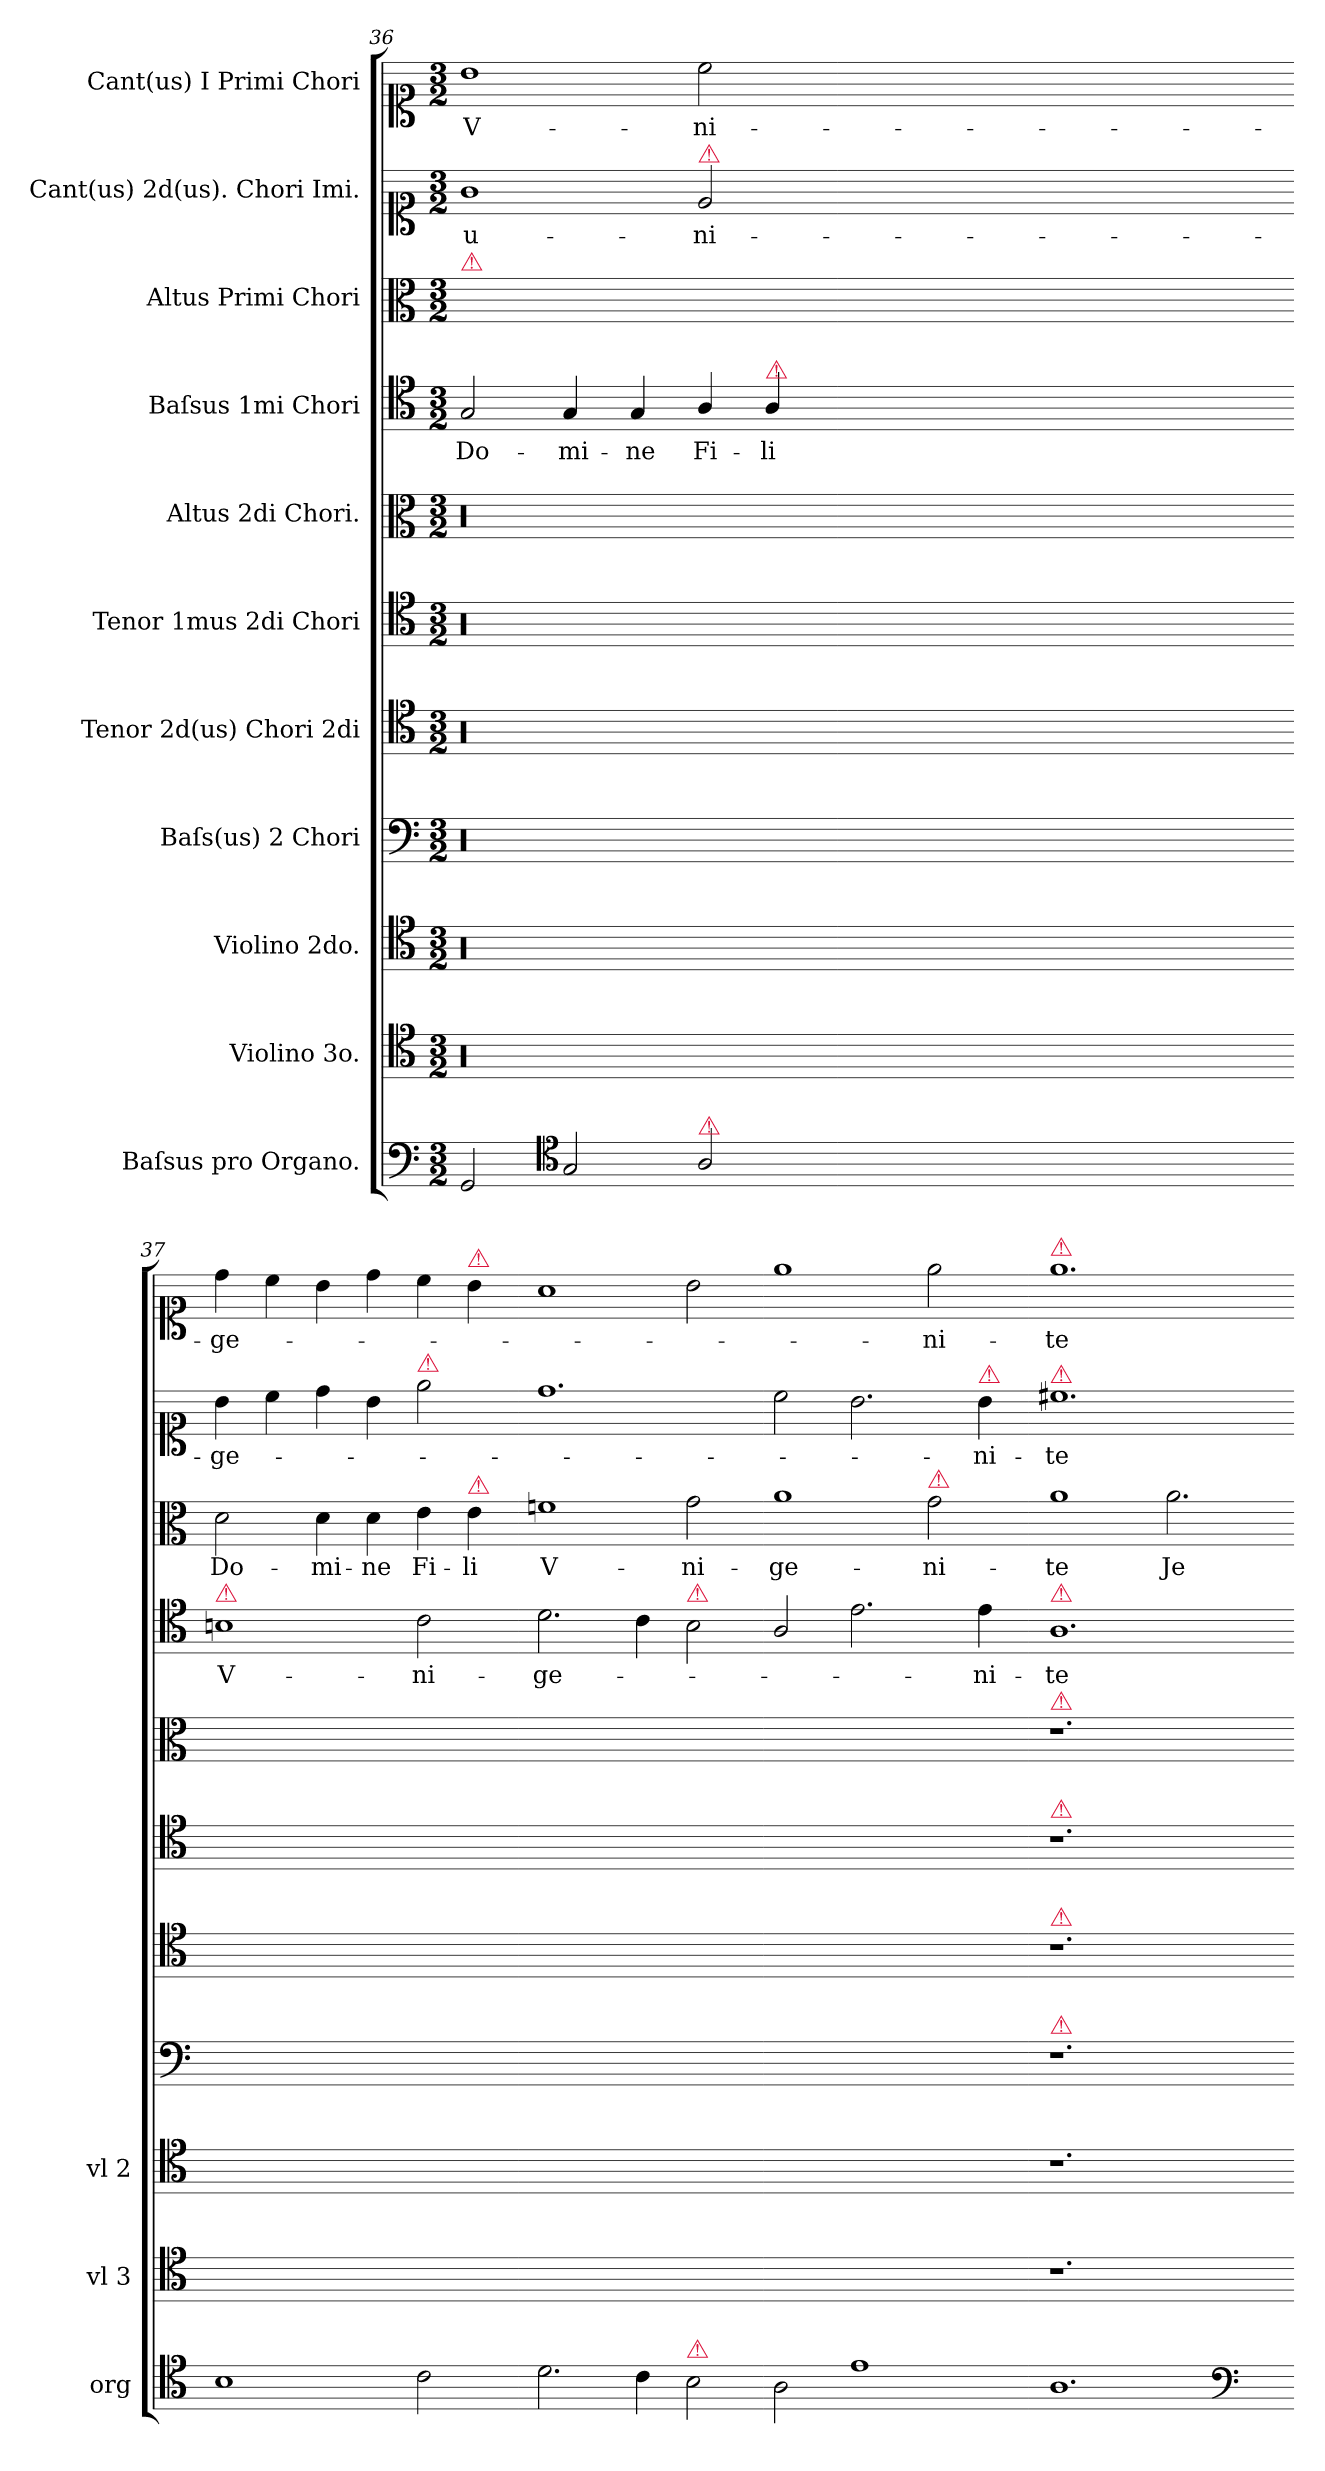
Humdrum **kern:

**kern	**kern	**kern	**kern	**kern	**kern	**kern	**kern	**text	**kern	**text	**kern	**text	**kern	**text
*part11	*part10	*part9	*part8	*part7	*part6	*part5	*part4	*part4	*part3	*part3	*part2	*part2	*part1	*part1
*staff11	*staff10	*staff9	*staff8	*staff7	*staff6	*staff5	*staff4	*staff4	*staff3	*staff3	*staff2	*staff2	*staff1	*staff1
*I"Baſsus pro Organo.	*I"Violino 3o.	*I"Violino 2do.	*I"Baſs(us) 2 Chori	*I"Tenor 2d(us) Chori 2di	*I"Tenor 1mus 2di Chori	*I"Altus 2di Chori.	*I"Baſsus 1mi Chori	*	*I"Altus Primi Chori	*	*I"Cant(us) 2d(us). Chori Imi.	*	*I"Cant(us) I Primi Chori	*
*I'org	*I'vl 3	*I'vl 2	*	*	*	*	*	*	*	*	*	*	*	*
*clefF4	*clefC4	*clefC4	*clefF4	*clefC4	*clefC4	*clefC3	*clefC4	*	*clefC3	*	*clefC1	*	*clefC1	*
*k[]	*k[]	*k[]	*k[]	*k[]	*k[]	*k[]	*k[]	*	*k[]	*	*k[]	*	*k[]	*
*D:dor	*D:dor	*D:dor	*D:dor	*D:dor	*D:dor	*D:dor	*D:dor	*	*D:dor	*	*D:dor	*	*D:dor	*
*M3/2	*M3/2	*M3/2	*M3/2	*M3/2	*M3/2	*M3/2	*M3/2	*	*M3/2	*	*M3/2	*	*M3/2	*
=36	=36	=36	=36	=36	=36	=36	=36	=36	=36	=36	=36	=36	=36	=36
!	!	!	!	!	!	!	!	!	!LO:TX:a:color=crimson:t=⚠	!	!	!	!	!
2GG/	00.r	00.r	00.r	00.r	00.r	00.r	2G/	Do-	00.ryy	.	1g	u-	1b	V-
*clefC4	*	*	*	*	*	*	*	*	*	*	*	*	*	*
2G/	.	.	.	.	.	.	4G/	-mi-	.	.	.	.	.	.
.	.	.	.	.	.	.	4G/	-ne	.	.	.	.	.	.
!	!	!	!	!	!	!	!	!	!	!	!LO:TX:a:color=crimson:t=⚠	!	!	!
!LO:TX:a:color=crimson:t=⚠	!	!	!	!	!	!	!	!	!	!	!	!	!	!
2A/	.	.	.	.	.	.	4A/	Fi-	.	.	2e/	-ni-	2cc\	-ni-
!	!	!	!	!	!	!	!LO:TX:a:color=crimson:t=⚠	!	!	!	!	!	!	!
.	.	.	.	.	.	.	4A/	-li	.	.	.	.	.	.
00ryy	.	.	.	.	.	.	00ryy	.	.	.	00ryy	.	00ryy	.
2ryy	.	.	.	.	.	.	2ryy	.	.	.	2ryy	.	2ryy	.
=37-	=37-	=37-	=37-	=37-	=37-	=37-	=37-	=37-	=37-	=37-	=37-	=37-	=37-	=37-
!	!	!	!	!	!	!	!LO:TX:a:color=crimson:t=⚠	!	!	!	!	!	!	!
1B	1.ryy	1.ryy	1.ryy	1.ryy	1.ryy	1.ryy	1Bn	V-	2d\	Do-	4b\	-ge-	4dd\	-ge-
.	.	.	.	.	.	.	.	.	.	.	4cc\	.	4cc\	.
.	.	.	.	.	.	.	.	.	4d\	-mi-	4dd\	.	4b\	.
.	.	.	.	.	.	.	.	.	4d\	-ne	4b\	.	4dd\	.
!	!	!	!	!	!	!	!	!	!	!	!LO:TX:a:color=crimson:t=⚠	!	!	!
2c\	.	.	.	.	.	.	2c\	-ni-	4e\	Fi-	2ee\	.	4cc\	.
!	!	!	!	!	!	!	!	!	!	!	!	!	!LO:TX:a:color=crimson:t=⚠	!
!	!	!	!	!	!	!	!	!	!LO:TX:a:color=crimson:t=⚠	!	!	!	!	!
.	.	.	.	.	.	.	.	.	4e\	-li	.	.	4b\	.
=38-	=38-	=38-	=38-	=38-	=38-	=38-	=38-	=38-	=38-	=38-	=38-	=38-	=38-	=38-
2.d\	1.ryy	1.ryy	1.ryy	1.ryy	1.ryy	1.ryy	2.d\	-ge-	1fn	V-	1.dd	.	1a	.
4c\	.	.	.	.	.	.	4c\	.	.	.	.	.	.	.
!	!	!	!	!	!	!	!LO:TX:a:color=crimson:t=⚠	!	!	!	!	!	!	!
!LO:TX:a:color=crimson:t=⚠	!	!	!	!	!	!	!	!	!	!	!	!	!	!
2B\	.	.	.	.	.	.	2B\	.	2g\	-ni-	.	.	2b\	.
=39-	=39-	=39-	=39-	=39-	=39-	=39-	=39-	=39-	=39-	=39-	=39-	=39-	=39-	=39-
2A\	1.ryy	1.ryy	1.ryy	1.ryy	1.ryy	1.ryy	2A/	.	1a	-ge-	2cc\	.	1ee	.
1e	.	.	.	.	.	.	2.e\	.	.	.	2.b\	.	.	.
!	!	!	!	!	!	!	!	!	!LO:TX:a:color=crimson:t=⚠	!	!	!	!	!
.	.	.	.	.	.	.	.	.	2g\	-ni-	.	.	2ee\	-ni-
!	!	!	!	!	!	!	!	!	!	!	!LO:TX:a:color=crimson:t=⚠	!	!	!
.	.	.	.	.	.	.	4e\	-ni-	.	.	4b\	ni-	.	.
=40-	=40-	=40-	=40-	=40-	=40-	=40-	=40-	=40-	=40-	=40-	=40-	=40-	=40-	=40-
!	!	!	!	!	!	!	!	!	!	!	!	!	!LO:TX:a:color=crimson:t=⚠	!
!	!	!	!	!	!	!	!	!	!	!	!LO:TX:a:color=crimson:t=⚠	!	!	!
!	!	!	!	!	!	!	!LO:TX:a:color=crimson:t=⚠	!	!	!	!	!	!	!
!	!	!	!	!	!	!LO:TX:a:color=crimson:t=⚠	!	!	!	!	!	!	!	!
!	!	!	!	!	!LO:TX:a:color=crimson:t=⚠	!	!	!	!	!	!	!	!	!
!	!	!	!	!LO:TX:a:color=crimson:t=⚠	!	!	!	!	!	!	!	!	!	!
!	!	!	!LO:TX:a:color=crimson:t=⚠	!	!	!	!	!	!	!	!	!	!	!
1.A	1.r	1.r	1.r	1.r	1.r	1.r	1.A	-te	1a	-te	1.cc#X	-te	1.ee	-te
.	.	.	.	.	.	.	.	.	2.a\	Je-	.	.	.	.
*clefF4	*	*	*	*	*	*	*	*	*	*	*	*	*	*
4ryy	4ryy	4ryy	4ryy	4ryy	4ryy	4ryy	4ryy	.	.	.	4ryy	.	4ryy	.
=-	=-	=-	=-	=-	=-	=-	=-	=-	=-	=-	=-	=-	=-	=-
*-	*-	*-	*-	*-	*-	*-	*-	*-	*-	*-	*-	*-	*-	*-
